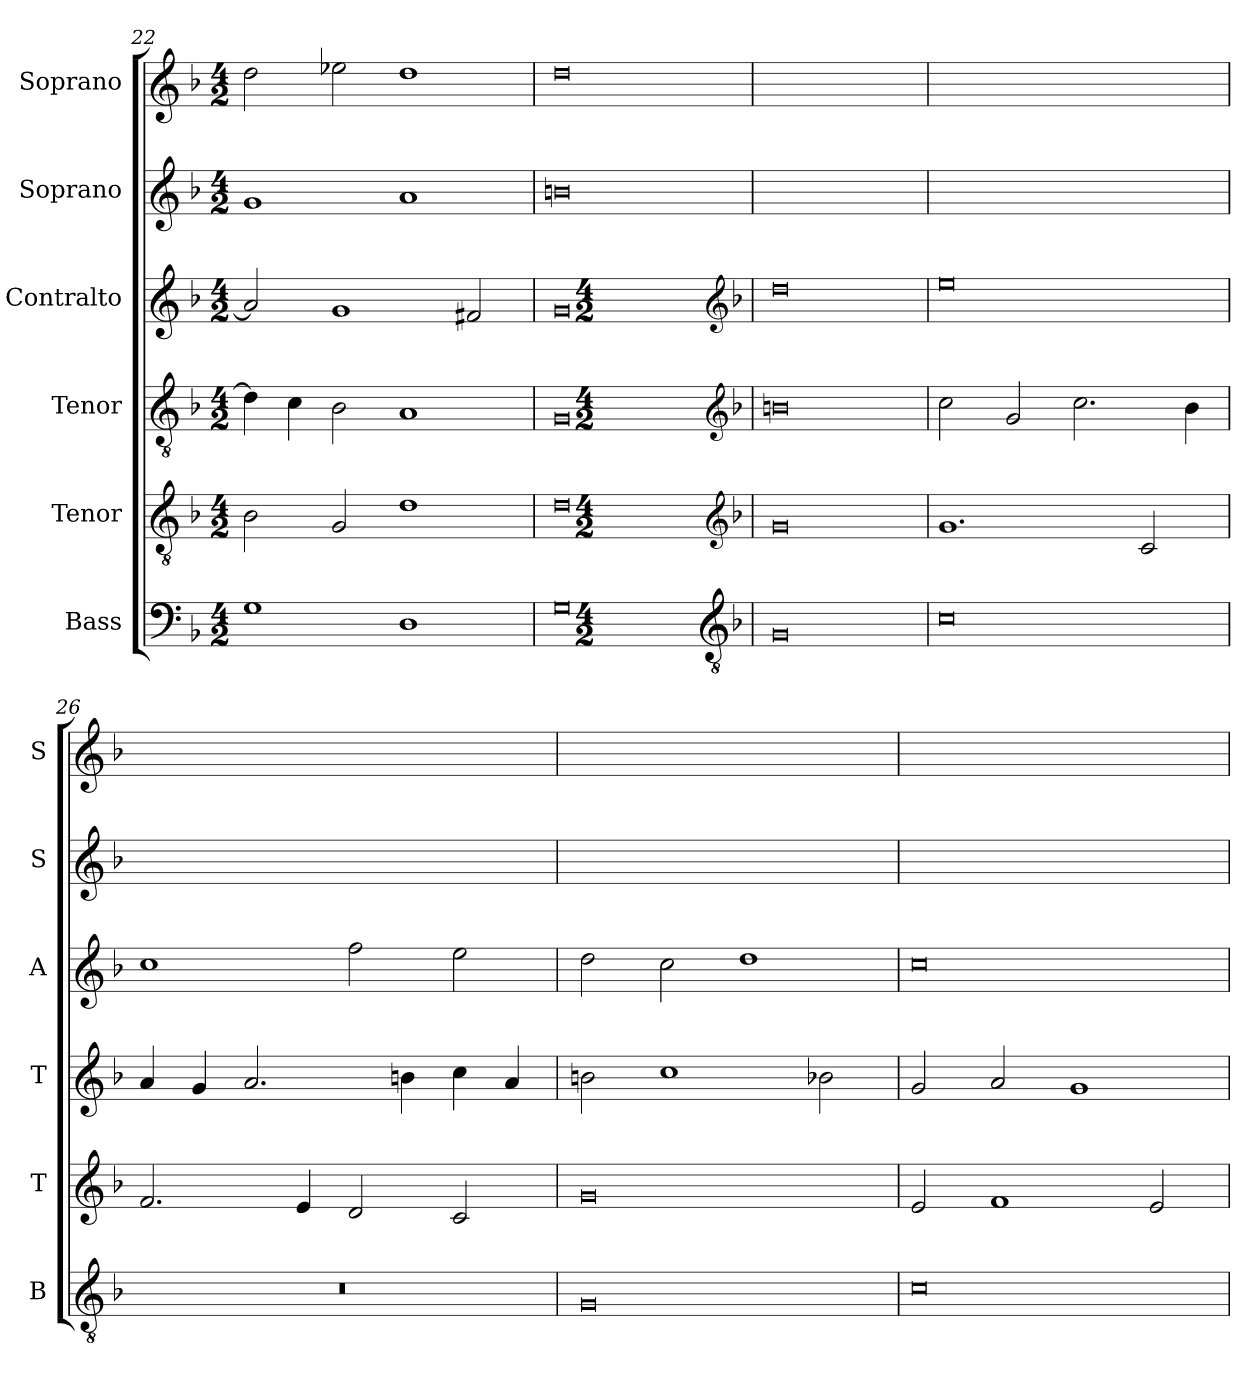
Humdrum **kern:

**kern	**kern	**kern	**kern	**kern	**kern
*part6	*part5	*part4	*part3	*part2	*part1
*staff6	*staff5	*staff4	*staff3	*staff2	*staff1
*I"Bass	*I"Tenor	*I"Tenor	*I"Contralto	*I"Soprano	*I"Soprano
*I'B	*I'T	*I'T	*I'A	*I'S	*I'S
*clefF4	*clefGv2	*clefGv2	*clefG2	*clefG2	*clefG2
*k[b-]	*k[b-]	*k[b-]	*k[b-]	*k[b-]	*k[b-]
*G:dor	*G:dor	*G:dor	*G:dor	*G:dor	*G:dor
*M4/2	*M4/2	*M4/2	*M4/2	*M4/2	*M4/2
=22	=22	=22	=22	=22	=22
1G	2B-	4d]	2a]	1g	2dd
.	.	4c	.	.	.
.	2G	2B-	1g	.	2ee-X
1D	1d	1A	.	1a	1dd
.	.	.	2f#X	.	.
=23	=23	=23	=23	=23	=23
0G	0d	0G	0g	0bn	0dd
*clefGv2	*clefG2	*clefG2	*clefG2	*	*
*k[b-]	*k[b-]	*k[b-]	*k[b-]	*	*
*G:dor	*G:dor	*G:dor	*G:dor	*	*
*M4/2	*M4/2	*M4/2	*M4/2	*	*
=24	=24	=24	=24	=24	=24
0G	0g	0bn	0dd	0ryy	0ryy
=25	=25	=25	=25	=25	=25
0c	1.g	2cc	0ee	0ryy	0ryy
.	.	2g	.	.	.
.	.	2.cc	.	.	.
.	2c	.	.	.	.
.	.	4b-	.	.	.
=26	=26	=26	=26	=26	=26
0r	2.f	4a	1cc	0ryy	0ryy
.	.	4g	.	.	.
.	.	2.a	.	.	.
.	4e	.	.	.	.
.	2d	.	2ff	.	.
.	.	4bn	.	.	.
.	2c	4cc	2ee	.	.
.	.	4a	.	.	.
=27	=27	=27	=27	=27	=27
0G	0g	2bn	2dd	0ryy	0ryy
.	.	1cc	2cc	.	.
.	.	.	1dd	.	.
.	.	2b-X	.	.	.
=28	=28	=28	=28	=28	=28
0c	2e	2g	0cc	0ryy	0ryy
.	1f	2a	.	.	.
.	.	1g	.	.	.
.	2e	.	.	.	.
=	=	=	=	=	=
*-	*-	*-	*-	*-	*-
